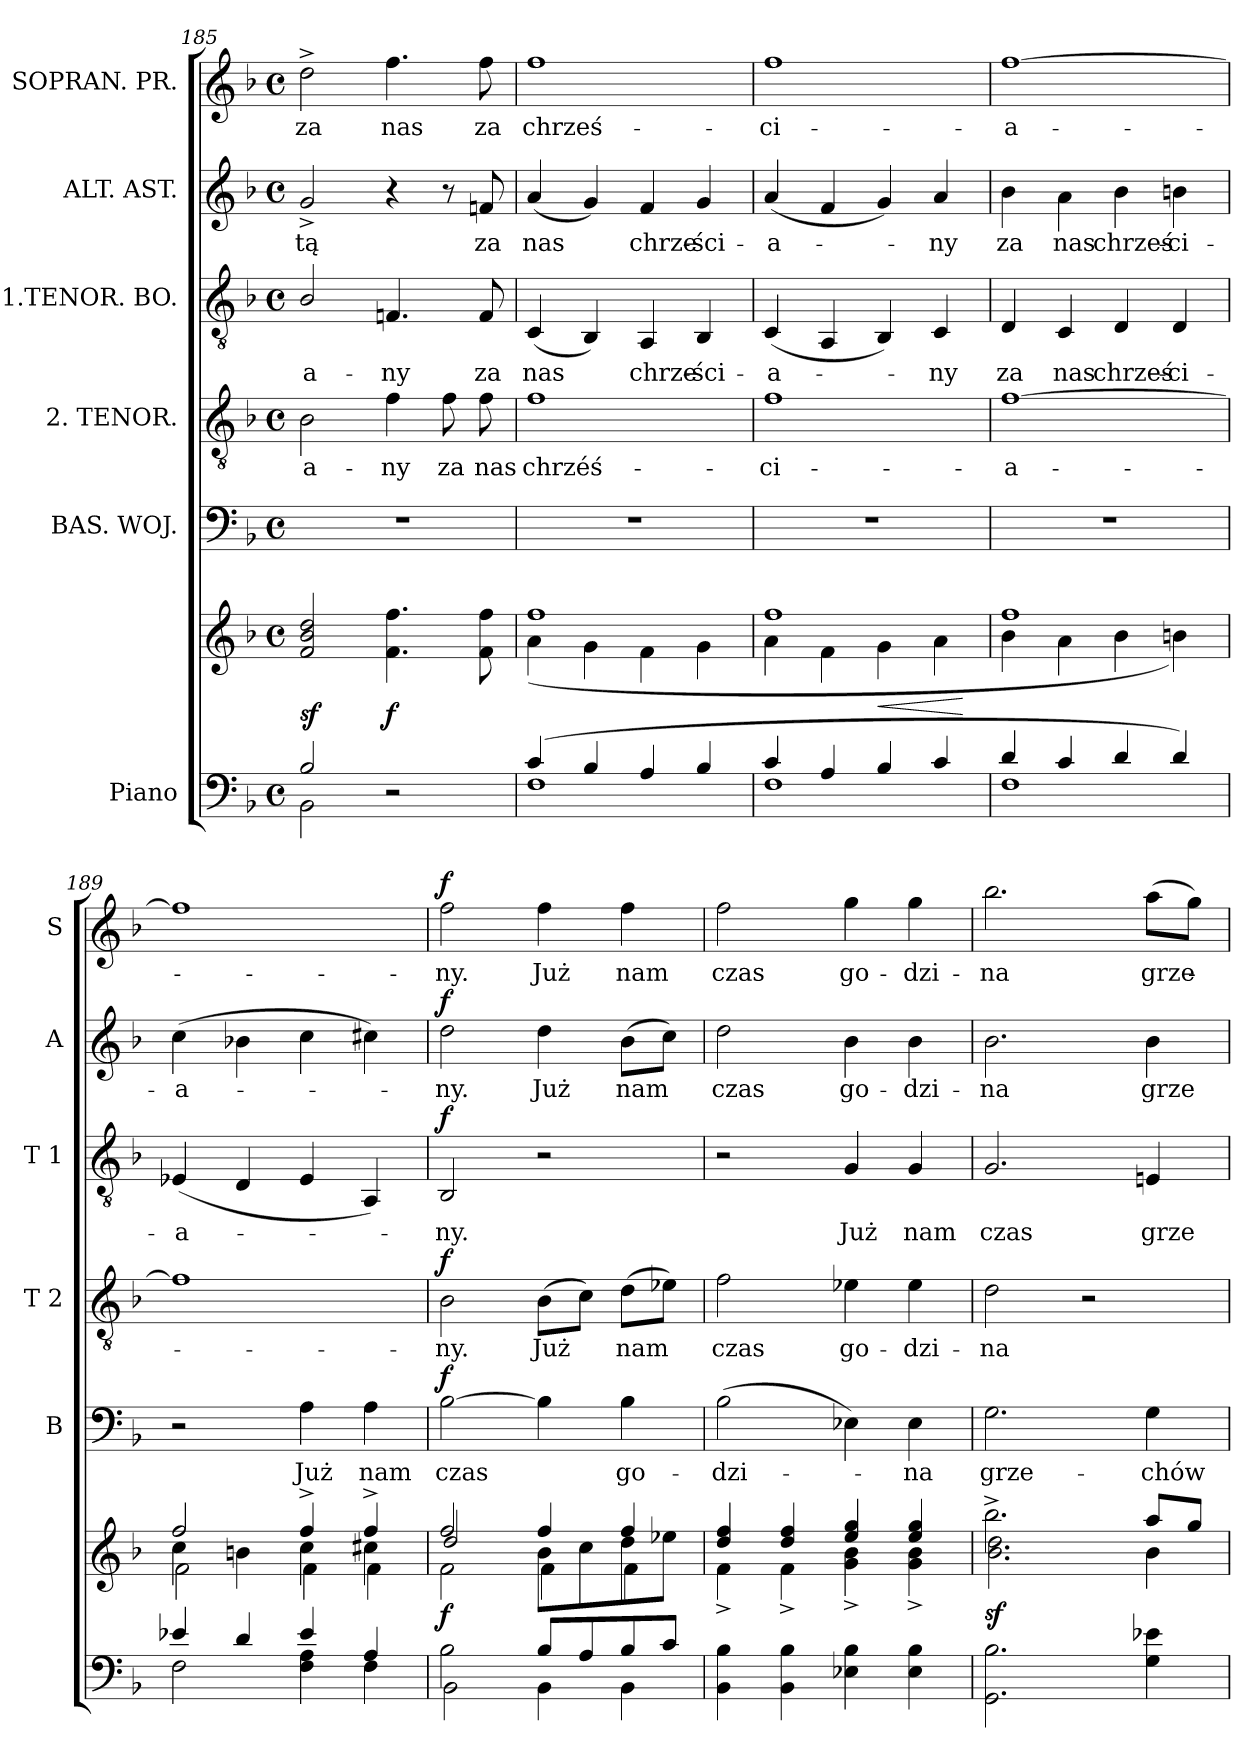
**kern	**kern	**dynam	**kern	**text	**dynam	**kern	**text	**dynam	**kern	**text	**dynam	**kern	**text	**dynam	**kern	**text	**dynam
*part6	*part6	*part6	*part5	*part5	*part5	*part4	*part4	*part4	*part3	*part3	*part3	*part2	*part2	*part2	*part1	*part1	*part1
*staff7	*staff6	*staff6/7	*staff5	*staff5	*staff5	*staff4	*staff4	*staff4	*staff3	*staff3	*staff3	*staff2	*staff2	*staff2	*staff1	*staff1	*staff1
*I"Piano	*	*	*I"BAS. WOJ.	*	*	*I"2. TENOR.	*	*	*I"1.TENOR. BO.	*	*	*I"ALT. AST.	*	*	*I"SOPRAN. PR.	*	*
*	*	*	*I'B	*	*	*I'T 2	*	*	*I'T 1	*	*	*I'A	*	*	*I'S	*	*
*clefF4	*clefG2	*	*clefF4	*	*	*clefGv2	*	*	*clefGv2	*	*	*clefG2	*	*	*clefG2	*	*
*k[b-]	*k[b-]	*	*k[b-]	*	*	*k[b-]	*	*	*k[b-]	*	*	*k[b-]	*	*	*k[b-]	*	*
*d:	*d:	*	*d:	*	*	*d:	*	*	*d:	*	*	*d:	*	*	*d:	*	*
*M4/4	*M4/4	*	*M4/4	*	*	*M4/4	*	*	*M4/4	*	*	*M4/4	*	*	*M4/4	*	*
*met(c)	*met(c)	*	*met(c)	*	*	*met(c)	*	*	*met(c)	*	*	*met(c)	*	*	*met(c)	*	*
=185	=185	=185	=185	=185	=185	=185	=185	=185	=185	=185	=185	=185	=185	=185	=185	=185	=185
*^	*	*	*	*	*	*	*	*	*	*	*	*	*	*	*	*	*
2B-/	2BB-\	2f/ 2b-/ 2dd/	sf	1r	.	.	2B-\	-a-	.	2B-/	-a-	.	2g^/	-tą	.	2dd^\	za	.
2r	2ryy	4.f\ 4.ff\	f	.	.	.	4f\	-ny	.	4.Fn/	-ny	.	4r	.	.	4.ff\	nas	.
.	.	.	.	.	.	.	8f\	za	.	.	.	.	8r	.	.	.	.	.
.	.	8f\ 8ff\	.	.	.	.	8f\	nas	.	8F/	za	.	8fn/	za	.	8ff\	za	.
=186	=186	=186	=186	=186	=186	=186	=186	=186	=186	=186	=186	=186	=186	=186	=186	=186	=186	=186
*	*	*^	*	*	*	*	*	*	*	*	*	*	*	*	*	*	*	*
(4c/	1F	1ff	(4a\	.	1r	.	.	1f	chrzéś-	.	(4C/	nas	.	(4a/	nas	.	1ff	chrześ-	.
4B-/	.	.	4g\	.	.	.	.	.	.	.	4BB-/)	.	.	4g/)	.	.	.	.	.
4A/	.	.	4f\	.	.	.	.	.	.	.	4AA/	chrze-	.	4f/	chrze-	.	.	.	.
4B-/	.	.	4g\	.	.	.	.	.	.	.	4BB-/	-ści-	.	4g/	-ści-	.	.	.	.
=187	=187	=187	=187	=187	=187	=187	=187	=187	=187	=187	=187	=187	=187	=187	=187	=187	=187	=187	=187
4c/	1F	1ff	4a\	.	1r	.	.	1f	-ci-	.	(4C/	-a-	.	(4a/	-a-	.	1ff	-ci-	.
4A/	.	.	4f\	.	.	.	.	.	.	.	4AA/	.	.	4f/	.	.	.	.	.
4B-/	.	.	4g\	<	.	.	.	.	.	.	4BB-/)	.	.	4g/)	.	.	.	.	.
4c/	.	.	4a\	.	.	.	.	.	.	.	4C/	-ny	.	4a/	-ny	.	.	.	.
*v	*v	*	*	*	*	*	*	*	*	*	*	*	*	*	*	*	*	*	*
*	*v	*v	*	*	*	*	*	*	*	*	*	*	*	*	*	*	*	*
.	.	[	.	.	.	.	.	.	.	.	.	.	.	.	.	.	.
=188	=188	=188	=188	=188	=188	=188	=188	=188	=188	=188	=188	=188	=188	=188	=188	=188	=188
*^	*^	*	*	*	*	*	*	*	*	*	*	*	*	*	*	*	*
4d/	1F	1ff	4b-\	.	1r	.	.	[1f	-a-	.	4D/	za	.	4b-\	za	.	[1ff	-a-	.
4c/	.	.	4a\	.	.	.	.	.	.	.	4C/	nas	.	4a\	nas	.	.	.	.
4d/	.	.	4b-\	.	.	.	.	.	.	.	4D/	chrześ-	.	4b-\	chrześ-	.	.	.	.
4d/)	.	.	4bn\)	.	.	.	.	.	.	.	4D/	-ci-	.	4bn\	-ci-	.	.	.	.
=189	=189	=189	=189	=189	=189	=189	=189	=189	=189	=189	=189	=189	=189	=189	=189	=189	=189	=189	=189
*	*	*	*^	*	*	*	*	*	*	*	*	*	*	*	*	*	*	*	*
4e-X/	2F\	2ff/	4cc\	2f\	.	2r	.	.	1f]	.	.	(4E-X/	-a-	.	(4cc\	-a-	.	1ff]	.	.
4d/	.	.	4bn\	.	.	.	.	.	.	.	.	4D/	.	.	4b-X\	.	.	.	.	.
4e-/	4F\ 4A\	4ff^/	4cc\	4f\	.	4A\	Już	.	.	.	.	4E-/	.	.	4cc\	.	.	.	.	.
4A/	4F\	4ff^/	4cc#X\	4f\	.	4A\	nam	.	.	.	.	4AA/)	.	.	4cc#X\)	.	.	.	.	.
=190	=190	=190	=190	=190	=190	=190	=190	=190	=190	=190	=190	=190	=190	=190	=190	=190	=190	=190	=190	=190
!	!	!	!	!	!	!	!	!LO:DY:a	!	!	!LO:DY:a	!	!	!LO:DY:a	!	!	!LO:DY:a	!	!	!LO:DY:a
2B-\	2BB-\	2ff/	2dd/	2f\	f	[2B-\	czas	f	2B-\	-ny.	f	2BB-/	-ny.	f	2dd\	-ny.	f	2ff\	-ny.	f
8B-/L	4BB-\	4ff/	8b-\L	4f\	.	4B-\]	.	.	(8B-\L	Już	.	2r	.	.	4dd\	Już	.	4ff\	Już	.
8A/	.	.	8cc\	.	.	.	.	.	8c\J)	.	.	.	.	.	.	.	.	.	.	.
8B-/	4BB-\	4ff/	8dd\	4f\	.	4B-\	go-	.	(8d\L	nam	.	.	.	.	(8b-\L	nam	.	4ff\	nam	.
8c/J	.	.	8ee-X\J	.	.	.	.	.	8e-X\J)	.	.	.	.	.	8cc\J)	.	.	.	.	.
*v	*v	*	*	*	*	*	*	*	*	*	*	*	*	*	*	*	*	*	*	*
*	*	*v	*v	*	*	*	*	*	*	*	*	*	*	*	*	*	*	*	*
=191	=191	=191	=191	=191	=191	=191	=191	=191	=191	=191	=191	=191	=191	=191	=191	=191	=191	=191
4BB-\ 4B-\	4dd/ 4ff/	4f^\	.	(2B-\	-dzi-	.	2f\	czas	.	2r	.	.	2dd\	czas	.	2ff\	czas	.
4BB-\ 4B-\	4dd/ 4ff/	4f^\	.	.	.	.	.	.	.	.	.	.	.	.	.	.	.	.
4E-X\ 4B-\	4ee/ 4gg/	4g^\ 4b-^\	.	4E-X\)	.	.	4e-X\	go-	.	4G/	Już	.	4b-\	go-	.	4gg\	go-	.
4E-\ 4B-\	4ee/ 4gg/	4g^\ 4b-^\	.	4E-\	-na	.	4e-\	-dzi-	.	4G/	nam	.	4b-\	-dzi-	.	4gg\	-dzi-	.
=192	=192	=192	=192	=192	=192	=192	=192	=192	=192	=192	=192	=192	=192	=192	=192	=192	=192	=192
2.GG\ 2.B-\	2.bb-^\	2.b-\ 2.dd\	sf	2.G\	grze-	.	2d\	-na	.	2.G/	czas	.	2.b-\	-na	.	2.bb-\	-na	.
.	.	.	.	.	.	.	2r	.	.	.	.	.	.	.	.	.	.	.
4G\ 4e-X\	8aa/L	4b-\	.	4G\	-chów	.	.	.	.	4En/	grze-	.	4b-\	grze-	.	(8aa\L	grze-	.
.	8gg/J	.	.	.	.	.	.	.	.	.	.	.	.	.	.	8gg\J)	.	.
*	*v	*v	*	*	*	*	*	*	*	*	*	*	*	*	*	*	*	*
=	=	=	=	=	=	=	=	=	=	=	=	=	=	=	=	=	=
*-	*-	*-	*-	*-	*-	*-	*-	*-	*-	*-	*-	*-	*-	*-	*-	*-	*-
